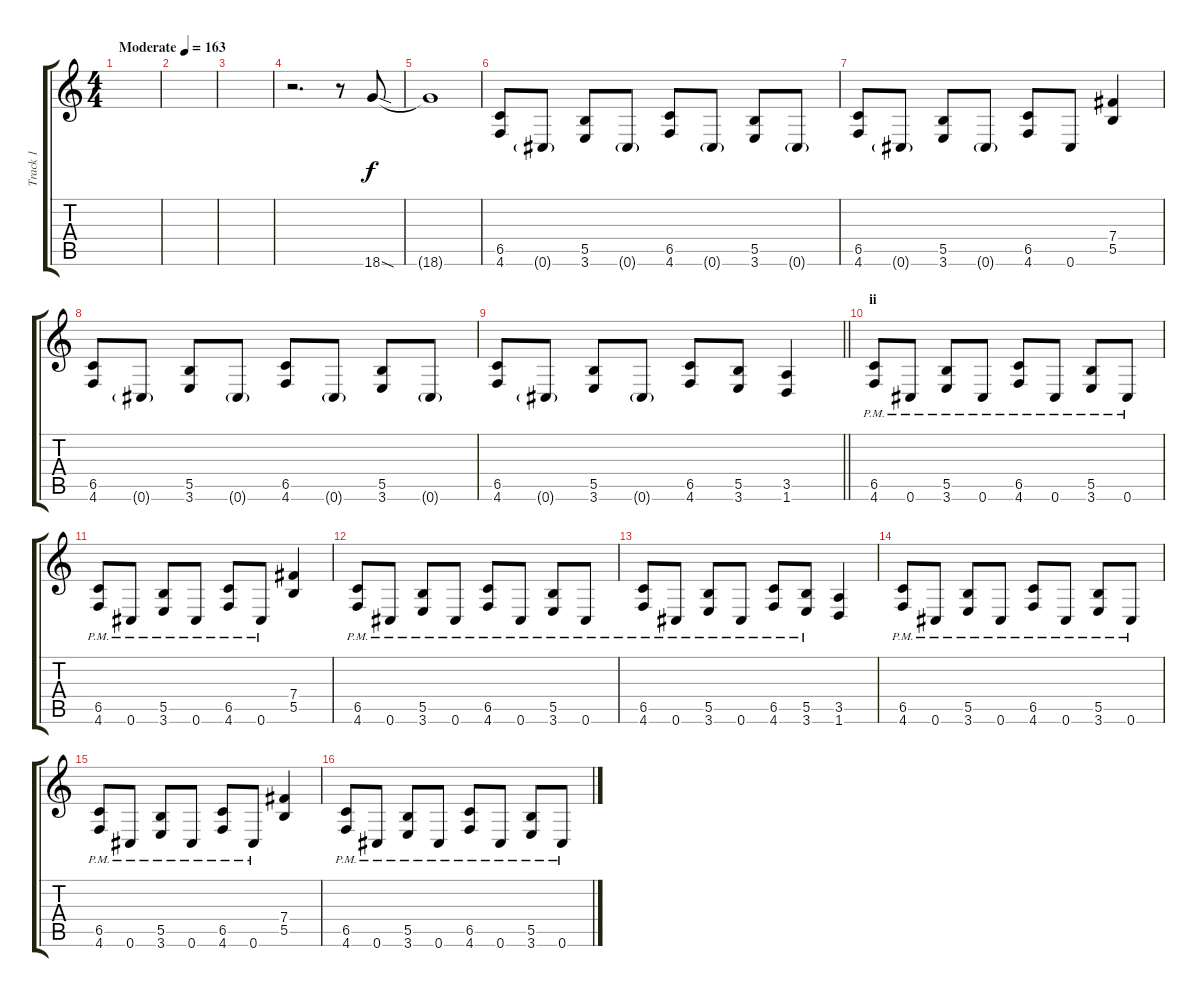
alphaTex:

\track ("Track 1" "Track 1") {instrument distortionguitar}
\staff {score tabs}
\tuning (Db4 Ab3 E3 B2 Gb2 Db2) {hide}
\ts (4 4)
\tempo (163 "Moderate")
\clef g2
\ks c
|
|
|
r.2{d} r.8 18.6{sod}.8 |
18.6{t}.1 |
(6.5 4.6).8 0.6{g}.8 (5.5 3.6).8 0.6{g}.8 (6.5 4.6).8 0.6{g}.8 (5.5 3.6).8 0.6{g}.8 |
(6.5 4.6).8 0.6{g}.8 (5.5 3.6).8 0.6{g}.8 (6.5 4.6).8 0.6.8 (7.4 5.5).4 |
(6.5 4.6).8 0.6{g}.8 (5.5 3.6).8 0.6{g}.8 (6.5 4.6).8 0.6{g}.8 (5.5 3.6).8 0.6{g}.8 |
\barLineRight lightlight
(6.5 4.6).8 0.6{g}.8 (5.5 3.6).8 0.6{g}.8 (6.5 4.6).8 (5.5 3.6).8 (3.5 1.6).4 |
\section ("" "ii")
(6.5{pm} 4.6{pm}).8 0.6{pm}.8 (5.5{pm} 3.6{pm}).8 0.6{pm}.8 (6.5{pm} 4.6{pm}).8 0.6{pm}.8 (5.5{pm} 3.6{pm}).8 0.6{pm}.8 |
(6.5{pm} 4.6{pm}).8 0.6{pm}.8 (5.5{pm} 3.6{pm}).8 0.6{pm}.8 (6.5{pm} 4.6{pm}).8 0.6{pm}.8 (7.4 5.5).4 |
(6.5{pm} 4.6{pm}).8 0.6{pm}.8 (5.5{pm} 3.6{pm}).8 0.6{pm}.8 (6.5{pm} 4.6{pm}).8 0.6{pm}.8 (5.5{pm} 3.6{pm}).8 0.6{pm}.8 |
(6.5{pm} 4.6{pm}).8 0.6{pm}.8 (5.5{pm} 3.6{pm}).8 0.6{pm}.8 (6.5{pm} 4.6{pm}).8 (5.5{pm} 3.6{pm}).8 (3.5 1.6).4 |
(6.5{pm} 4.6{pm}).8 0.6{pm}.8 (5.5{pm} 3.6{pm}).8 0.6{pm}.8 (6.5{pm} 4.6{pm}).8 0.6{pm}.8 (5.5{pm} 3.6{pm}).8 0.6{pm}.8 |
(6.5{pm} 4.6{pm}).8 0.6{pm}.8 (5.5{pm} 3.6{pm}).8 0.6{pm}.8 (6.5{pm} 4.6{pm}).8 0.6{pm}.8 (7.4 5.5).4 |
(6.5{pm} 4.6{pm}).8 0.6{pm}.8 (5.5{pm} 3.6{pm}).8 0.6{pm}.8 (6.5{pm} 4.6{pm}).8 0.6{pm}.8 (5.5{pm} 3.6{pm}).8 0.6{pm}.8
